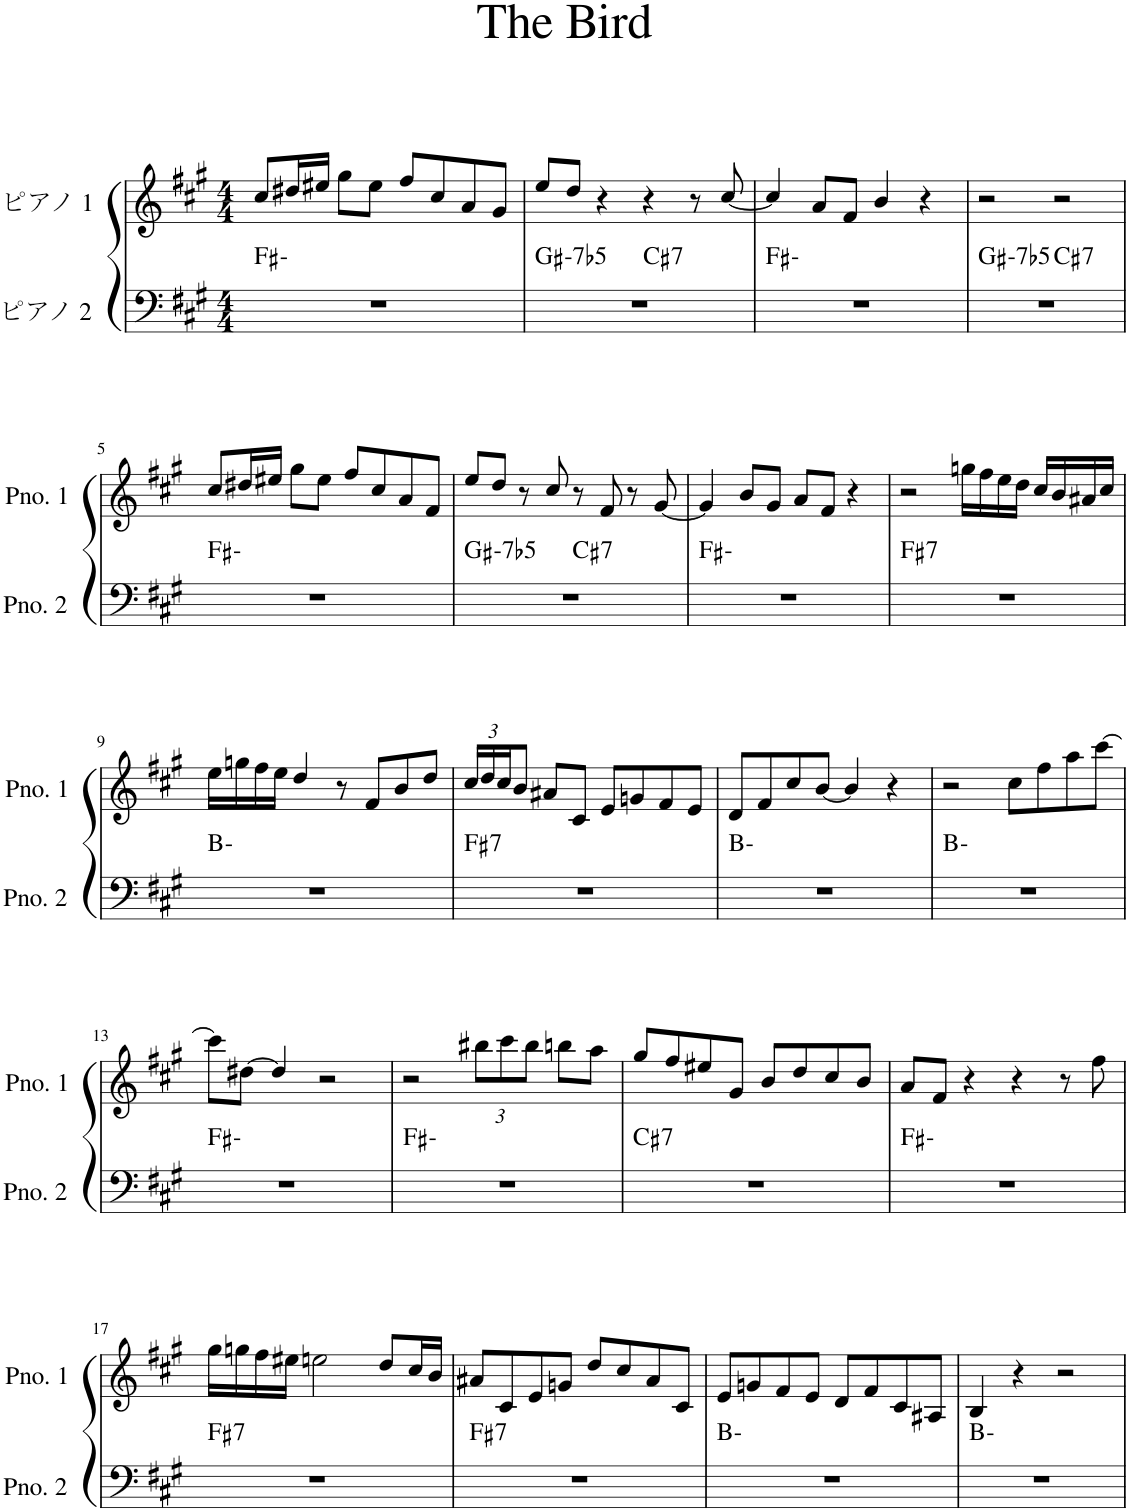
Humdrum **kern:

**kern	**harte	**kern
*part2	*part2	*part1
*staff2	*	*staff1
*I"ピアノ 2	*	*I"ピアノ 1
*clefF4	*	*clefG2
*k[f#c#g#]	*	*k[f#c#g#]
*M4/4	*	*M4/4
=1	=1	=1
1r	F#:min	8cc#/L
.	.	16dd#X/L
.	.	16ee#X/JJ
.	.	8gg#\L
.	.	8ee#\J
.	.	8ff#/L
.	.	8cc#/
.	.	8a/
.	.	8g#/J
=2	=2	=2
!	!LO:H:kt=-7b5	!
*^	*	*
1r	2ryy	G#:hdim7	8ee/L
.	.	.	8dd/J
.	.	.	4r
!	!	!LO:H:kt=7	!
.	2ryy	C#:7	4r
.	.	.	8r
.	.	.	[8cc#/
*v	*v	*	*
=3	=3	=3
1r	F#:min	4cc#/]
.	.	8a/L
.	.	8f#/J
.	.	4b/
.	.	4r
=4	=4	=4
!	!LO:H:kt=-7b5	!
*^	*	*
1r	2ryy	G#:hdim7	2r
!	!	!LO:H:kt=7	!
.	2ryy	C#:7	2r
*v	*v	*	*
!!LO:LB:g=z
=5	=5	=5
1r	F#:min	8cc#/L
.	.	16dd#X/L
.	.	16ee#X/JJ
.	.	8gg#\L
.	.	8ee#\J
.	.	8ff#/L
.	.	8cc#/
.	.	8a/
.	.	8f#/J
=6	=6	=6
!	!LO:H:kt=-7b5	!
*^	*	*
1r	2ryy	G#:hdim7	8ee/L
.	.	.	8dd/J
.	.	.	8r
.	.	.	8cc#/
!	!	!LO:H:kt=7	!
.	2ryy	C#:7	8r
.	.	.	8f#/
.	.	.	8r
.	.	.	[8g#/
*v	*v	*	*
=7	=7	=7
1r	F#:min	4g#/]
.	.	8b/L
.	.	8g#/J
.	.	8a/L
.	.	8f#/J
.	.	4r
=8	=8	=8
!	!LO:H:kt=7	!
1r	F#:7	2r
.	.	16ggn\LL
.	.	16ff#\
.	.	16ee\
.	.	16dd\JJ
.	.	16cc#/LL
.	.	16b/
.	.	16a#X/
.	.	16cc#/JJ
!!LO:LB:g=z
=9	=9	=9
1r	B:min	16ee\LL
.	.	16ggn\
.	.	16ff#\
.	.	16ee\JJ
.	.	4dd/
.	.	8r
.	.	8f#/L
.	.	8b/
.	.	8dd/J
=10	=10	=10
*	*	*Xbrackettup
!	!LO:H:kt=7	!
1r	F#:7	24cc#/LL
.	.	24dd/
.	.	24cc#/J
.	.	8b/J
.	.	8a#X/L
.	.	8c#/J
.	.	8e/L
.	.	8gn/
.	.	8f#/
.	.	8e/J
=11	=11	=11
1r	B:min	8d/L
.	.	8f#/
.	.	8cc#/
.	.	[8b/J
.	.	4b/]
.	.	4r
=12	=12	=12
1r	B:min	2r
.	.	8cc#\L
.	.	8ff#\
.	.	8aa\
.	.	[8ccc#\J
!!LO:LB:g=z
=13	=13	=13
1r	F#:min	8ccc#\L]
.	.	[8dd#X\J
.	.	4dd#/]
.	.	2r
=14	=14	=14
1r	F#:min	2r
.	.	12bb#X\L
.	.	12ccc#\
.	.	12bb#\J
.	.	8bbn\L
.	.	8aa\J
=15	=15	=15
!	!LO:H:kt=7	!
1r	C#:7	8gg#/L
.	.	8ff#/
.	.	8ee#X/
.	.	8g#/J
.	.	8b/L
.	.	8dd/
.	.	8cc#/
.	.	8b/J
=16	=16	=16
1r	F#:min	8a/L
.	.	8f#/J
.	.	4r
.	.	4r
.	.	8r
.	.	8ff#\
!!LO:LB:g=z
=17	=17	=17
!	!LO:H:kt=7	!
1r	F#:7	16gg#\LL
.	.	16ggn\
.	.	16ff#\
.	.	16ee#X\JJ
.	.	2een\
.	.	8dd/L
.	.	16cc#/L
.	.	16b/JJ
=18	=18	=18
!	!LO:H:kt=7	!
1r	F#:7	8a#X/L
.	.	8c#/
.	.	8e/
.	.	8gn/J
.	.	8dd/L
.	.	8cc#/
.	.	8a#/
.	.	8c#/J
=19	=19	=19
1r	B:min	8e/L
.	.	8gn/
.	.	8f#/
.	.	8e/J
.	.	8d/L
.	.	8f#/
.	.	8c#/
.	.	8A#X/J
=20	=20	=20
1r	B:min	4B/
.	.	4r
.	.	2r
=	=	=
*-	*-	*-
